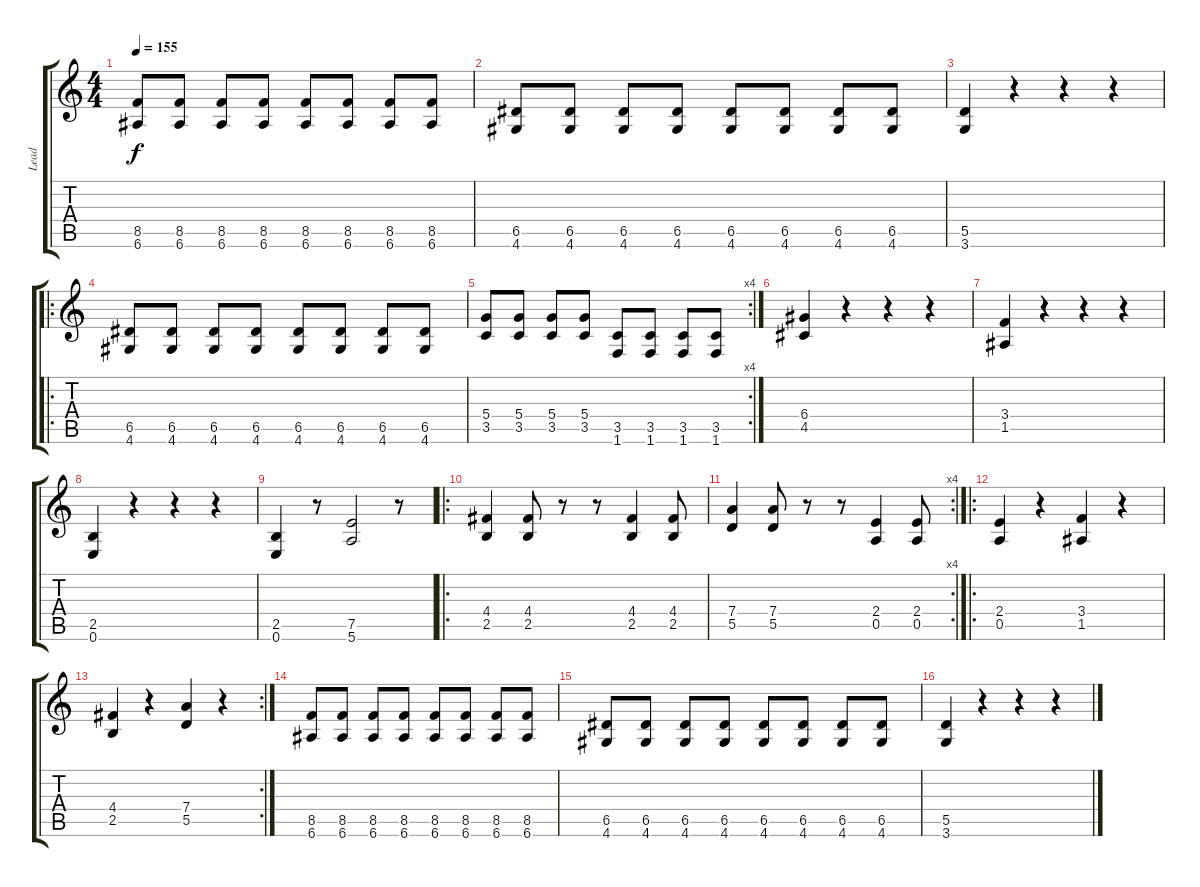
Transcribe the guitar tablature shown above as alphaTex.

\track ("Lead" "Lead") {instrument overdrivenguitar}
\staff {score tabs}
\tuning (E4 B3 G3 D3 A2 E2) {hide}
\ts (4 4)
\tempo 155
\clef g2
\ks c
(8.5 6.6).8{dy f} (8.5 6.6).8 (8.5 6.6).8 (8.5 6.6).8 (8.5 6.6).8 (8.5 6.6).8 (8.5 6.6).8 (8.5 6.6).8 |
(6.5 4.6).8 (6.5 4.6).8 (6.5 4.6).8 (6.5 4.6).8 (6.5 4.6).8 (6.5 4.6).8 (6.5 4.6).8 (6.5 4.6).8 |
(5.5 3.6).4 r.4 r.4 r.4 |
\ro
(6.5 4.6).8 (6.5 4.6).8 (6.5 4.6).8 (6.5 4.6).8 (6.5 4.6).8 (6.5 4.6).8 (6.5 4.6).8 (6.5 4.6).8 |
\rc 4
(5.4 3.5).8 (5.4 3.5).8 (5.4 3.5).8 (5.4 3.5).8 (3.5 1.6).8 (3.5 1.6).8 (3.5 1.6).8 (3.5 1.6).8 |
(6.4 4.5).4 r.4 r.4 r.4 |
(3.4 1.5).4 r.4 r.4 r.4 |
(2.5 0.6).4 r.4 r.4 r.4 |
(2.5 0.6).4 r.8 (7.5 5.6).2 r.8 |
\ro
(4.4 2.5).4 (4.4 2.5).8 r.8 r.8 (4.4 2.5).4 (4.4 2.5).8 |
\rc 4
(7.4 5.5).4 (7.4 5.5).8 r.8 r.8 (2.4 0.5).4 (2.4 0.5).8 |
\ro
(2.4 0.5).4 r.4 (3.4 1.5).4 r.4 |
\rc 2
(4.4 2.5).4 r.4 (7.4 5.5).4 r.4 |
(8.5 6.6).8 (8.5 6.6).8 (8.5 6.6).8 (8.5 6.6).8 (8.5 6.6).8 (8.5 6.6).8 (8.5 6.6).8 (8.5 6.6).8 |
(6.5 4.6).8 (6.5 4.6).8 (6.5 4.6).8 (6.5 4.6).8 (6.5 4.6).8 (6.5 4.6).8 (6.5 4.6).8 (6.5 4.6).8 |
(5.5 3.6).4 r.4 r.4 r.4
